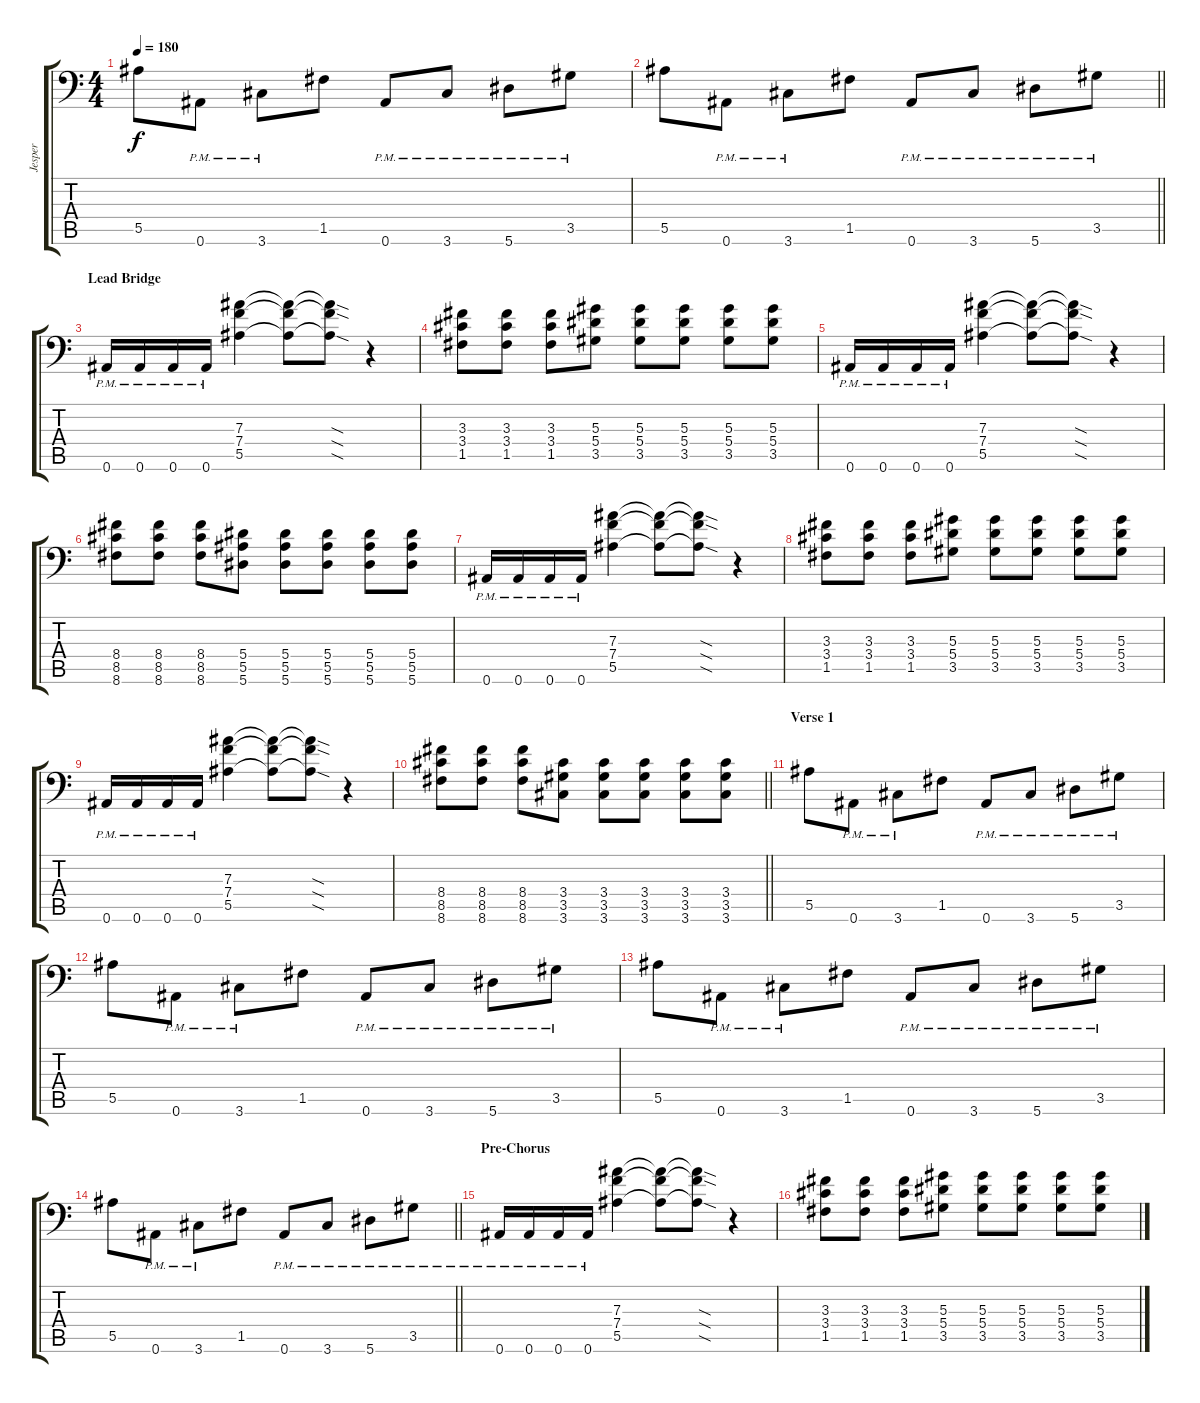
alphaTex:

\track ("Jesper" "Jesper") {instrument overdrivenguitar}
\staff {score tabs}
\tuning (C4 G3 Eb3 Bb2 F2 Bb1) {hide}
\ts (4 4)
\tempo 180
\clef f4
\ks c
5.5.8{dy f} 0.6{pm}.8 3.6{pm}.8 1.5.8 0.6{pm}.8 3.6{pm}.8 5.6{pm}.8 3.5{pm}.8 |
\barLineRight lightlight
5.5.8 0.6{pm}.8 3.6{pm}.8 1.5.8 0.6{pm}.8 3.6{pm}.8 5.6{pm}.8 3.5{pm}.8 |
\section ("" "Lead Bridge")
0.6{pm}.16 0.6{pm}.16 0.6{pm}.16 0.6{pm}.16 (7.3 7.4 5.5).4 (7.3{t} 7.4{t} 5.5{t}).8 (7.3{sod t} 7.4{sod t} 5.5{sod t}).8 r.4 |
(3.3 3.4 1.5).8 (3.3 3.4 1.5).8 (3.3 3.4 1.5).8 (5.3 5.4 3.5).8 (5.3 5.4 3.5).8 (5.3 5.4 3.5).8 (5.3 5.4 3.5).8 (5.3 5.4 3.5).8 |
0.6{pm}.16 0.6{pm}.16 0.6{pm}.16 0.6{pm}.16 (7.3 7.4 5.5).4 (7.3{t} 7.4{t} 5.5{t}).8 (7.3{sod t} 7.4{sod t} 5.5{sod t}).8 r.4 |
(8.4 8.5 8.6).8 (8.4 8.5 8.6).8 (8.4 8.5 8.6).8 (5.4 5.5 5.6).8 (5.4 5.5 5.6).8 (5.4 5.5 5.6).8 (5.4 5.5 5.6).8 (5.4 5.5 5.6).8 |
0.6{pm}.16 0.6{pm}.16 0.6{pm}.16 0.6{pm}.16 (7.3 7.4 5.5).4 (7.3{t} 7.4{t} 5.5{t}).8 (7.3{sod t} 7.4{sod t} 5.5{sod t}).8 r.4 |
(3.3 3.4 1.5).8 (3.3 3.4 1.5).8 (3.3 3.4 1.5).8 (5.3 5.4 3.5).8 (5.3 5.4 3.5).8 (5.3 5.4 3.5).8 (5.3 5.4 3.5).8 (5.3 5.4 3.5).8 |
0.6{pm}.16 0.6{pm}.16 0.6{pm}.16 0.6{pm}.16 (7.3 7.4 5.5).4 (7.3{t} 7.4{t} 5.5{t}).8 (7.3{sod t} 7.4{sod t} 5.5{sod t}).8 r.4 |
\barLineRight lightlight
(8.4 8.5 8.6).8 (8.4 8.5 8.6).8 (8.4 8.5 8.6).8 (3.4 3.5 3.6).8 (3.4 3.5 3.6).8 (3.4 3.5 3.6).8 (3.4 3.5 3.6).8 (3.4 3.5 3.6).8 |
\section ("" "Verse 1")
5.5.8 0.6{pm}.8 3.6{pm}.8 1.5.8 0.6{pm}.8 3.6{pm}.8 5.6{pm}.8 3.5{pm}.8 |
5.5.8 0.6{pm}.8 3.6{pm}.8 1.5.8 0.6{pm}.8 3.6{pm}.8 5.6{pm}.8 3.5{pm}.8 |
5.5.8 0.6{pm}.8 3.6{pm}.8 1.5.8 0.6{pm}.8 3.6{pm}.8 5.6{pm}.8 3.5{pm}.8 |
\barLineRight lightlight
5.5.8 0.6{pm}.8 3.6{pm}.8 1.5.8 0.6{pm}.8 3.6{pm}.8 5.6{pm}.8 3.5{pm}.8 |
\section ("" "Pre-Chorus")
0.6{pm}.16 0.6{pm}.16 0.6{pm}.16 0.6{pm}.16 (7.3 7.4 5.5).4 (7.3{t} 7.4{t} 5.5{t}).8 (7.3{sod t} 7.4{sod t} 5.5{sod t}).8 r.4 |
(3.3 3.4 1.5).8 (3.3 3.4 1.5).8 (3.3 3.4 1.5).8 (5.3 5.4 3.5).8 (5.3 5.4 3.5).8 (5.3 5.4 3.5).8 (5.3 5.4 3.5).8 (5.3 5.4 3.5).8
